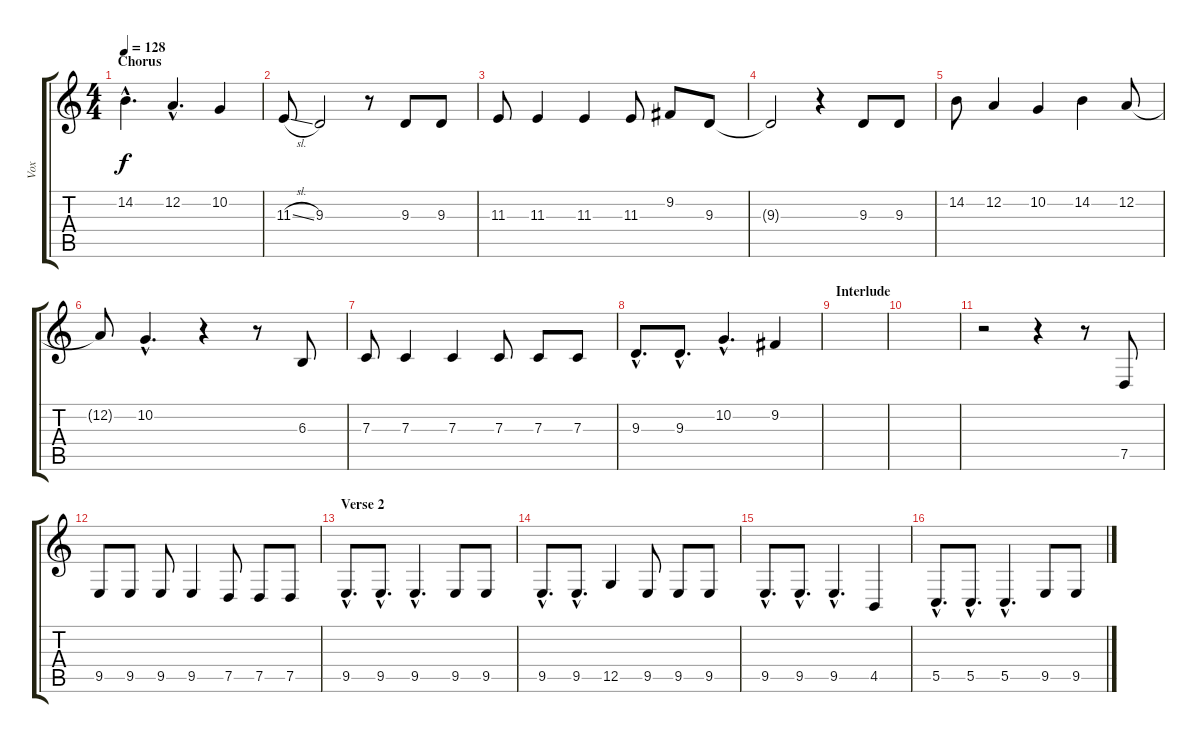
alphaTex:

\track ("Vox" "Vox") {instrument englishhorn}
\staff {score tabs}
\tuning (D4 A3 F3 C3 G2 C2) {hide}
\ts (4 4)
\section ("" "Chorus")
\tempo 128
\clef g2
\ks c
14.2{hac}.4{d dy f} 12.2{hac}.4{d} 10.2.4 |
11.3{sl}.8 9.3.2 r.8 9.3.8 9.3.8 |
11.3.8 11.3.4 11.3.4 11.3.8 9.2.8 9.3.8 |
9.3{t}.2 r.4 9.3.8 9.3.8 |
14.2.8 12.2.4 10.2.4 14.2.4 12.2.8 |
12.2{t}.8 10.2{hac}.4{d} r.4 r.8 6.3.8 |
7.3.8 7.3.4 7.3.4 7.3.8 7.3.8 7.3.8 |
9.3{hac}.8{d} 9.3{hac}.8{d} 10.2{hac}.4{d} 9.2.4 |
\section ("" "Interlude")
|
|
r.2 r.4 r.8 7.5.8 |
9.5.8 9.5.8 9.5.8 9.5.4 7.5.8 7.5.8 7.5.8 |
\section ("" "Verse 2")
9.5{hac}.8{d} 9.5{hac}.8{d} 9.5{hac}.4{d} 9.5.8 9.5.8 |
9.5{hac}.8{d} 9.5{hac}.8{d} 12.5.4 9.5.8 9.5.8 9.5.8 |
9.5{hac}.8{d} 9.5{hac}.8{d} 9.5{hac}.4{d} 4.5.4 |
5.5{hac}.8{d} 5.5{hac}.8{d} 5.5{hac}.4{d} 9.5.8 9.5.8
